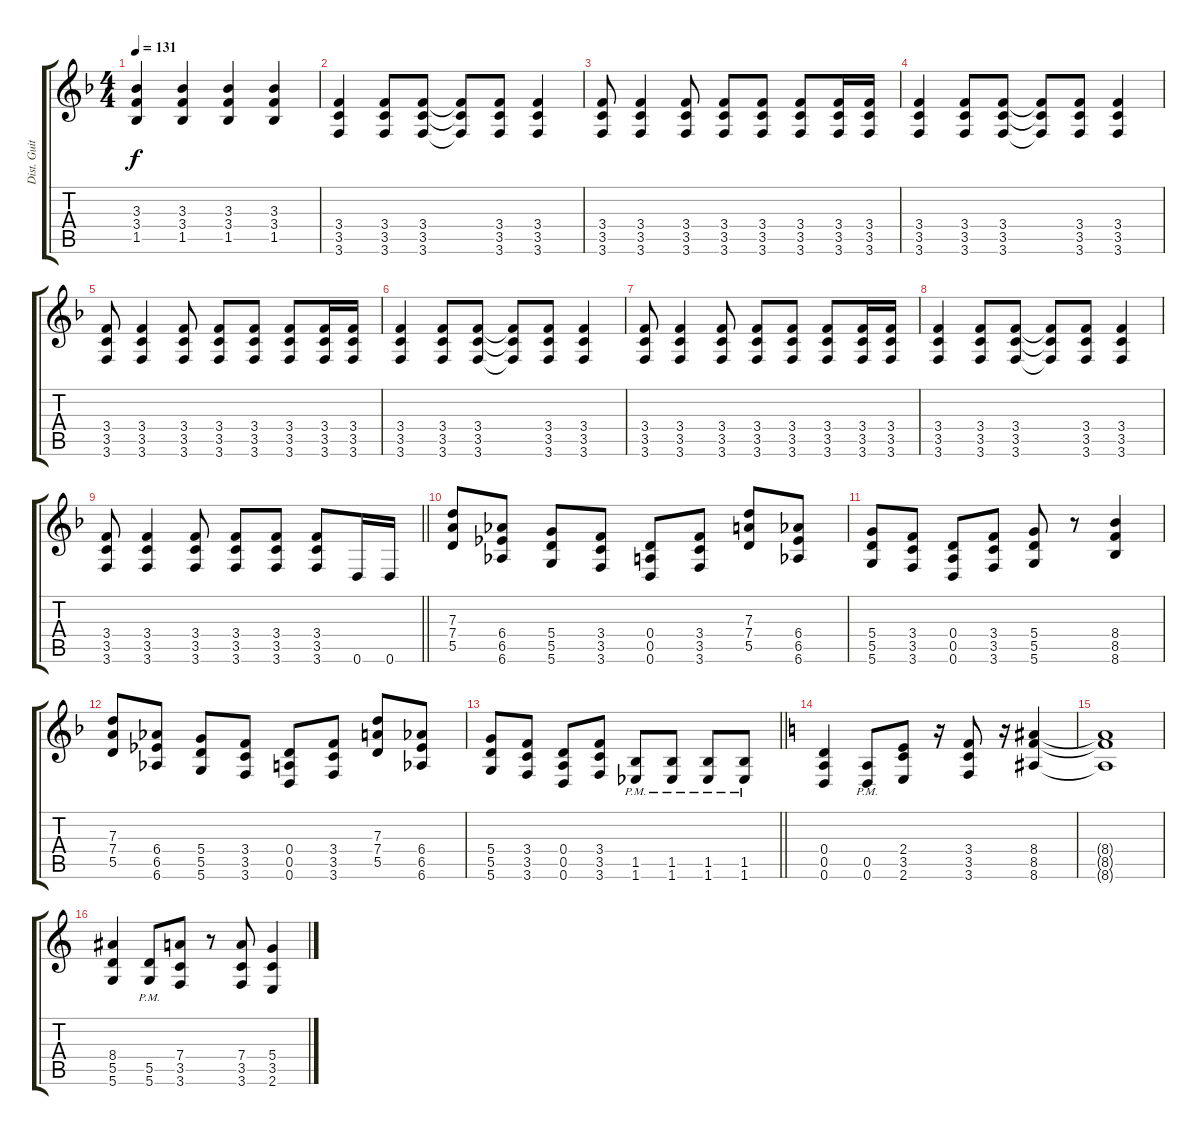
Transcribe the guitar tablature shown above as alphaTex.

\track ("Dist. Guitar 1" "Dist. Guit") {instrument distortionguitar}
\staff {score tabs}
\tuning (E4 B3 G3 D3 A2 D2) {hide}
\ts (4 4)
\tempo 131
\clef g2
\ks f
(3.3 3.4 1.5).4{dy f} (3.3 3.4 1.5).4 (3.3 3.4 1.5).4 (3.3 3.4 1.5).4 |
(3.4 3.5 3.6).4 (3.4 3.5 3.6).8 (3.4 3.5 3.6).8 (3.4{t} 3.5{t} 3.6{t}).8 (3.4 3.5 3.6).8 (3.4 3.5 3.6).4 |
(3.4 3.5 3.6).8 (3.4 3.5 3.6).4 (3.4 3.5 3.6).8 (3.4 3.5 3.6).8 (3.4 3.5 3.6).8 (3.4 3.5 3.6).8 (3.4 3.5 3.6).16 (3.4 3.5 3.6).16 |
(3.4 3.5 3.6).4 (3.4 3.5 3.6).8 (3.4 3.5 3.6).8 (3.4{t} 3.5{t} 3.6{t}).8 (3.4 3.5 3.6).8 (3.4 3.5 3.6).4 |
(3.4 3.5 3.6).8 (3.4 3.5 3.6).4 (3.4 3.5 3.6).8 (3.4 3.5 3.6).8 (3.4 3.5 3.6).8 (3.4 3.5 3.6).8 (3.4 3.5 3.6).16 (3.4 3.5 3.6).16 |
(3.4 3.5 3.6).4 (3.4 3.5 3.6).8 (3.4 3.5 3.6).8 (3.4{t} 3.5{t} 3.6{t}).8 (3.4 3.5 3.6).8 (3.4 3.5 3.6).4 |
(3.4 3.5 3.6).8 (3.4 3.5 3.6).4 (3.4 3.5 3.6).8 (3.4 3.5 3.6).8 (3.4 3.5 3.6).8 (3.4 3.5 3.6).8 (3.4 3.5 3.6).16 (3.4 3.5 3.6).16 |
(3.4 3.5 3.6).4 (3.4 3.5 3.6).8 (3.4 3.5 3.6).8 (3.4{t} 3.5{t} 3.6{t}).8 (3.4 3.5 3.6).8 (3.4 3.5 3.6).4 |
\barLineRight lightlight
(3.4 3.5 3.6).8 (3.4 3.5 3.6).4 (3.4 3.5 3.6).8 (3.4 3.5 3.6).8 (3.4 3.5 3.6).8 (3.4 3.5 3.6).8 0.6.16 0.6.16 |
(7.3 7.4 5.5).8 (6.4 6.5 6.6).8 (5.4 5.5 5.6).8 (3.4 3.5 3.6).8 (0.4 0.5 0.6).8 (3.4 3.5 3.6).8 (7.3 7.4 5.5).8 (6.4 6.5 6.6).8 |
(5.4 5.5 5.6).8 (3.4 3.5 3.6).8 (0.4 0.5 0.6).8 (3.4 3.5 3.6).8 (5.4 5.5 5.6).8 r.8 (8.4 8.5 8.6).4 |
(7.3 7.4 5.5).8 (6.4 6.5 6.6).8 (5.4 5.5 5.6).8 (3.4 3.5 3.6).8 (0.4 0.5 0.6).8 (3.4 3.5 3.6).8 (7.3 7.4 5.5).8 (6.4 6.5 6.6).8 |
\barLineRight lightlight
(5.4 5.5 5.6).8 (3.4 3.5 3.6).8 (0.4 0.5 0.6).8 (3.4 3.5 3.6).8 (1.5{pm} 1.6{pm}).8 (1.5{pm} 1.6{pm}).8 (1.5{pm} 1.6{pm}).8 (1.5{pm} 1.6{pm}).8 |
\ks c
(0.4 0.5 0.6).4 (0.5{pm} 0.6{pm}).8 (2.4 3.5 2.6).8 r.16 (3.4 3.5 3.6).8 r.16 (8.4 8.5 8.6).4 |
(8.4{t} 8.5{t} 8.6{t}).1 |
(8.4 5.5 5.6).4 (5.5{pm} 5.6{pm}).8 (7.4 3.5 3.6).8 r.8 (7.4 3.5 3.6).8 (5.4 3.5 2.6).4
